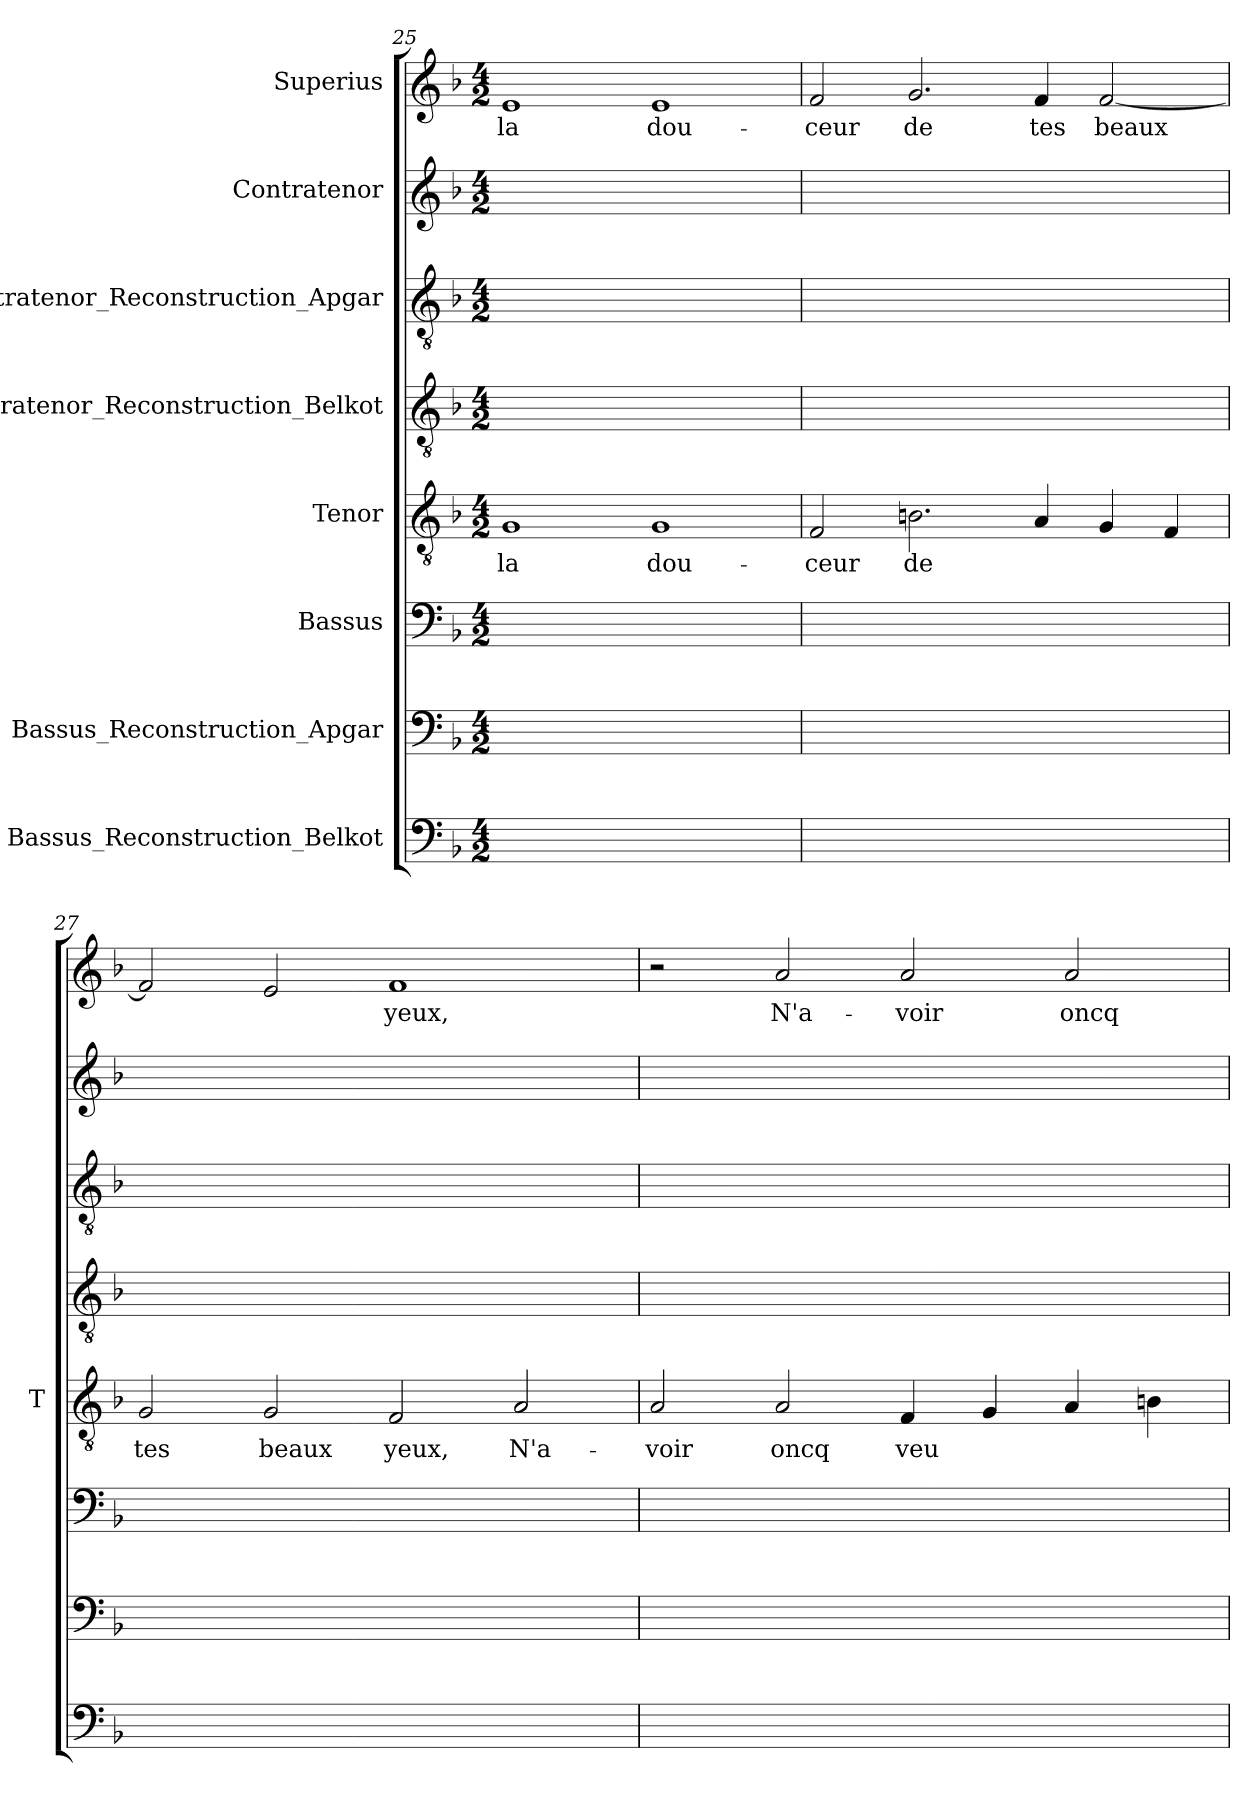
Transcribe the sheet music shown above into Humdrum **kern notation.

**kern	**kern	**kern	**kern	**text	**kern	**kern	**kern	**kern	**text
*part8	*part7	*part6	*part5	*part5	*part4	*part3	*part2	*part1	*part1
*staff8	*staff7	*staff6	*staff5	*staff5	*staff4	*staff3	*staff2	*staff1	*staff1
*I"Bassus_Reconstruction_Belkot	*I"Bassus_Reconstruction_Apgar	*I"Bassus	*I"Tenor	*	*I"Contratenor_Reconstruction_Belkot	*I"Contratenor_Reconstruction_Apgar	*I"Contratenor	*I"Superius	*
*	*	*	*I'T	*	*	*	*	*	*
*clefF4	*clefF4	*clefF4	*clefGv2	*	*clefGv2	*clefGv2	*clefG2	*clefG2	*
*k[b-]	*k[b-]	*k[b-]	*k[b-]	*	*k[b-]	*k[b-]	*k[b-]	*k[b-]	*
*M4/2	*M4/2	*M4/2	*M4/2	*	*M4/2	*M4/2	*M4/2	*M4/2	*
=25	=25	=25	=25	=25	=25	=25	=25	=25	=25
0ryy	0ryy	0ryy	1G	-la	0ryy	0ryy	0ryy	1e	-la
.	.	.	1G	dou-	.	.	.	1e	dou-
=26	=26	=26	=26	=26	=26	=26	=26	=26	=26
0ryy	0ryy	0ryy	2F	-ceur	0ryy	0ryy	0ryy	2f	-ceur
.	.	.	2.Bn	-de	.	.	.	2.g	-de
.	.	.	4A	.	.	.	.	4f	-tes
.	.	.	4G	.	.	.	.	[2f	-beaux
.	.	.	4F	.	.	.	.	.	.
=27	=27	=27	=27	=27	=27	=27	=27	=27	=27
0ryy	0ryy	0ryy	2G	-tes	0ryy	0ryy	0ryy	2f]	.
.	.	.	2G	-beaux	.	.	.	2e	.
.	.	.	2F	-yeux,	.	.	.	1f	-yeux,
.	.	.	2A	N'a-	.	.	.	.	.
=28	=28	=28	=28	=28	=28	=28	=28	=28	=28
0ryy	0ryy	0ryy	2A	-voir	0ryy	0ryy	0ryy	2r	.
.	.	.	2A	-oncq	.	.	.	2a	N'a-
.	.	.	4F	-veu	.	.	.	2a	-voir
.	.	.	4G	.	.	.	.	.	.
.	.	.	4A	.	.	.	.	2a	-oncq
.	.	.	4Bn	.	.	.	.	.	.
=	=	=	=	=	=	=	=	=	=
*-	*-	*-	*-	*-	*-	*-	*-	*-	*-
